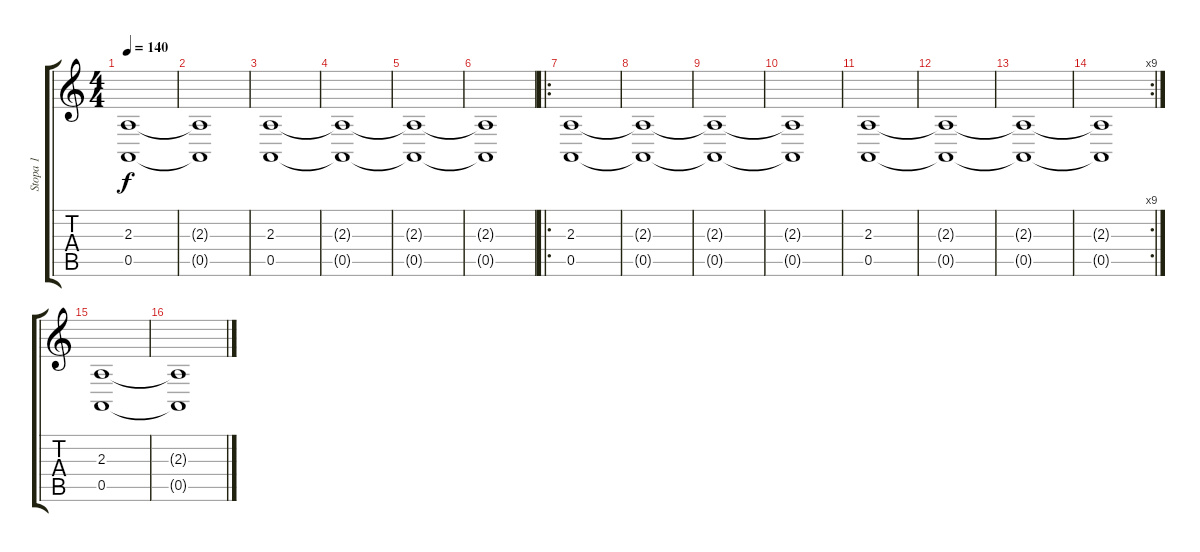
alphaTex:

\track ("Stopa 1" "Stopa 1") {instrument stringensemble2}
\staff {score tabs}
\tuning (E4 B3 G3 D3 A2 E2) {hide}
\ts (4 4)
\tempo 140
\clef g2
\ks c
(2.3{t} 0.5{t}).1{dy f} |
(2.3{t} 0.5{t}).1 |
(2.3 0.5).1 |
(2.3{t} 0.5{t}).1 |
(2.3{t} 0.5{t}).1 |
(2.3{t} 0.5{t}).1 |
\ro
(2.3 0.5).1 |
(2.3{t} 0.5{t}).1 |
(2.3{t} 0.5{t}).1 |
(2.3{t} 0.5{t}).1 |
(2.3 0.5).1 |
(2.3{t} 0.5{t}).1 |
(2.3{t} 0.5{t}).1 |
\rc 9
(2.3{t} 0.5{t}).1 |
(2.3 0.5).1{volume 10} |
(2.3{t} 0.5{t}).1
